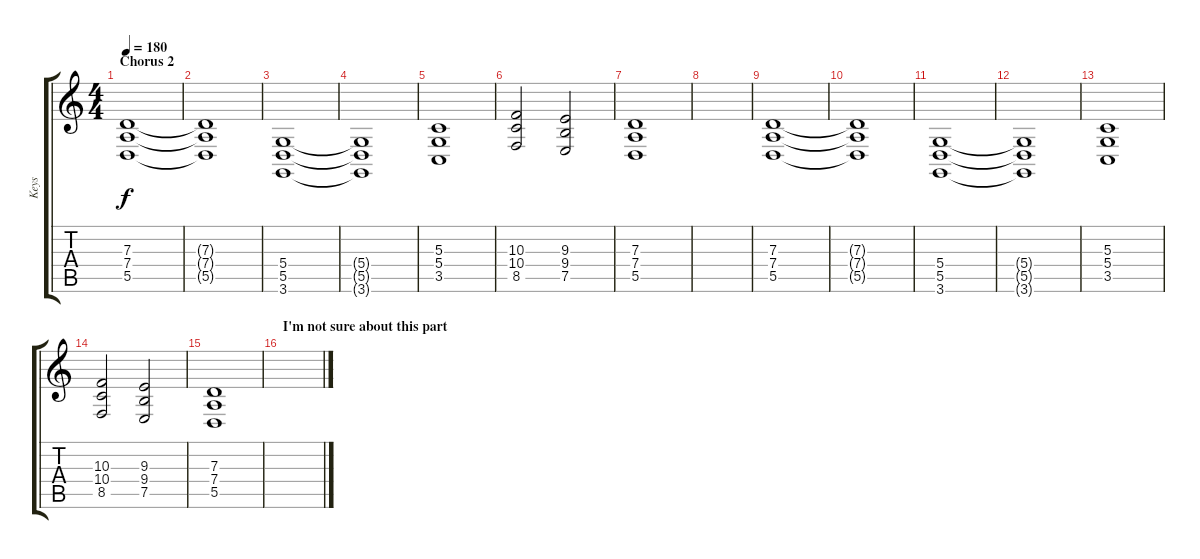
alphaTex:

\track ("Keys" "Keys") {instrument choiraahs}
\staff {score tabs}
\tuning (E4 B3 G3 D3 A2 E2) {hide}
\ts (4 4)
\section ("" "Chorus 2")
\tempo 180
\clef g2
\ks c
(7.3 7.4 5.5).1{dy f} |
(7.3{t} 7.4{t} 5.5{t}).1 |
(5.4 5.5 3.6).1 |
(5.4{t} 5.5{t} 3.6{t}).1 |
(5.3 5.4 3.5).1 |
(10.3 10.4 8.5).2 (9.3 9.4 7.5).2 |
(7.3 7.4 5.5).1 |
|
(7.3 7.4 5.5).1 |
(7.3{t} 7.4{t} 5.5{t}).1 |
(5.4 5.5 3.6).1 |
(5.4{t} 5.5{t} 3.6{t}).1 |
(5.3 5.4 3.5).1 |
(10.3 10.4 8.5).2 (9.3 9.4 7.5).2 |
(7.3 7.4 5.5).1 |
\section ("" "I'm not sure about this part")
